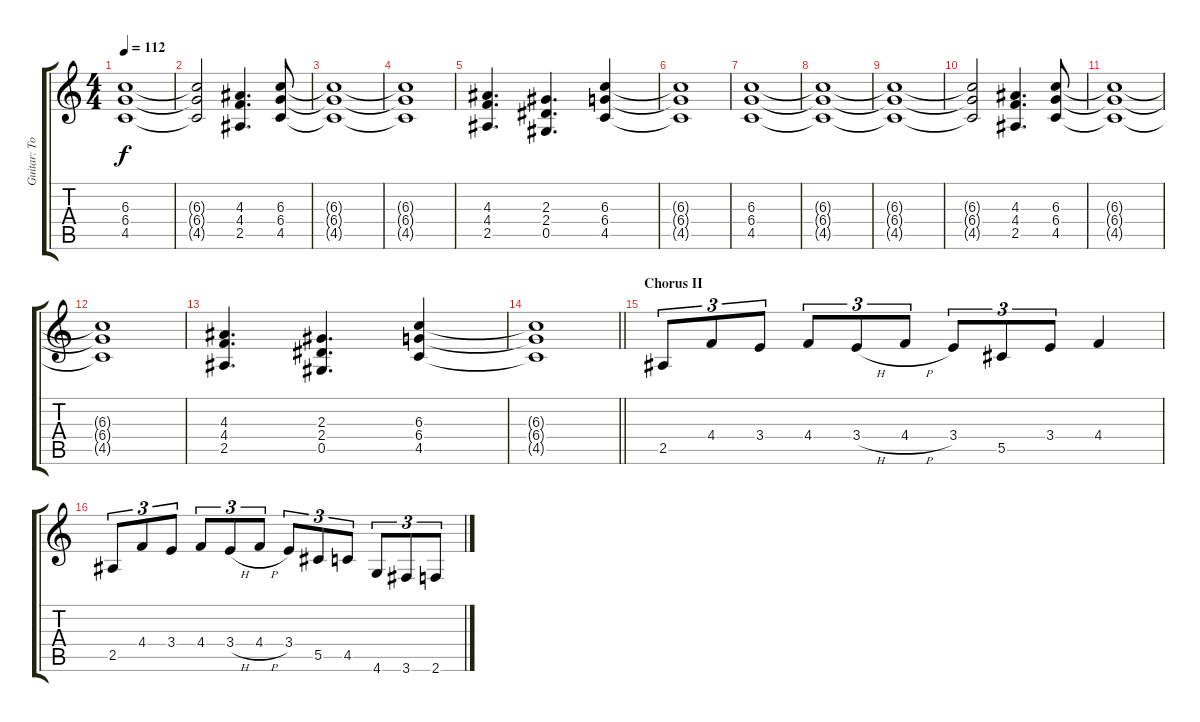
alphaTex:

\track ("Guitar: Tony" "Guitar: To") {instrument overdrivenguitar}
\staff {score tabs}
\tuning (Eb4 Bb3 Gb3 Db3 Ab2 Eb2) {hide}
\ts (4 4)
\tempo 112
\clef g2
\ks c
(6.3{t} 6.4{t} 4.5{t}).1{dy f} |
(6.3{t} 6.4{t} 4.5{t}).2 (4.3 4.4 2.5).4{d volume 13} (6.3 6.4 4.5).8{volume 0} |
(6.3{t} 6.4{t} 4.5{t}).1 |
(6.3{t} 6.4{t} 4.5{t}).1 |
(4.3 4.4 2.5).4{d volume 13} (2.3 2.4 0.5).4{d} (6.3 6.4 4.5).4 |
(6.3{t} 6.4{t} 4.5{t}).1 |
(6.3 6.4 4.5).1{volume 0} |
(6.3{t} 6.4{t} 4.5{t}).1 |
(6.3{t} 6.4{t} 4.5{t}).1 |
(6.3{t} 6.4{t} 4.5{t}).2 (4.3 4.4 2.5).4{d volume 13} (6.3 6.4 4.5).8{volume 0} |
(6.3{t} 6.4{t} 4.5{t}).1 |
(6.3{t} 6.4{t} 4.5{t}).1 |
(4.3 4.4 2.5).4{d volume 13} (2.3 2.4 0.5).4{d} (6.3 6.4 4.5).4 |
\barLineRight lightlight
(6.3{t} 6.4{t} 4.5{t}).1 |
\section ("" "Chorus II")
2.5.8{tu (3 2)} 4.4.8{tu (3 2)} 3.4.8{tu (3 2)} 4.4.8{tu (3 2)} 3.4{h}.8{tu (3 2)} 4.4{h}.8{tu (3 2)} 3.4.8{tu (3 2)} 5.5.8{tu (3 2)} 3.4.8{tu (3 2)} 4.4.4 |
2.5.8{tu (3 2)} 4.4.8{tu (3 2)} 3.4.8{tu (3 2)} 4.4.8{tu (3 2)} 3.4{h}.8{tu (3 2)} 4.4{h}.8{tu (3 2)} 3.4.8{tu (3 2)} 5.5.8{tu (3 2)} 4.5.8{tu (3 2)} 4.6.8{tu (3 2)} 3.6.8{tu (3 2)} 2.6.8{tu (3 2)}
